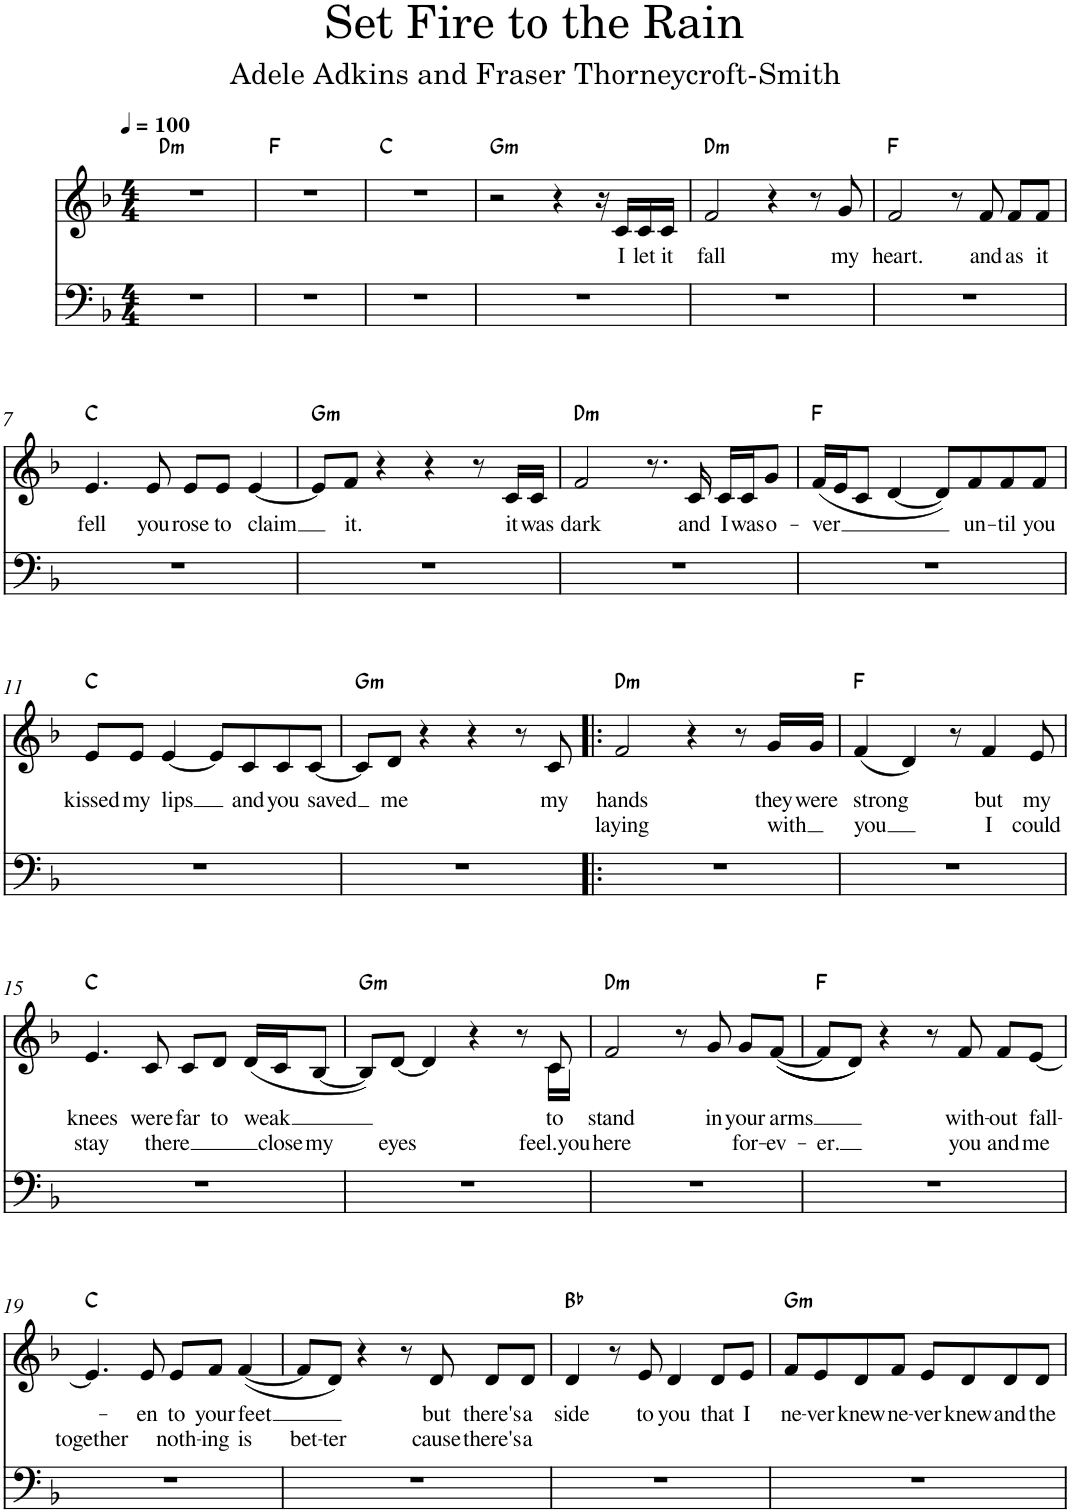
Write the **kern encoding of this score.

**kern	**kern	**text	**text	**harte
*part2	*part1	*part1	*part1	*part1
*staff2	*staff1	*staff1	*staff1	*
*I"Piano	*I"Voice	*	*	*
*I'Pno	*	*	*	*
*clefF4	*clefG2	*	*	*
*k[b-]	*k[b-]	*	*	*
*M4/4	*M4/4	*	*	*
*MM100	*MM100	*	*	*
=1	=1	=1	=1	=1
!	!	!	!	!LO:H:kt=m
1r	1r	.	.	D:min
=2	=2	=2	=2	=2
1r	1r	.	.	F:maj
=3	=3	=3	=3	=3
1r	1r	.	.	C:maj
=4	=4	=4	=4	=4
!	!	!	!	!LO:H:kt=m
1r	2r	.	.	G:min
.	4r	.	.	.
.	16r	.	.	.
!	!	!LO:LY:b	!	!
.	16c/LL	I	.	.
!	!	!LO:LY:b	!	!
.	16c/	let	.	.
!	!	!LO:LY:b	!	!
.	16c/JJ	it	.	.
=5	=5	=5	=5	=5
!	!	!LO:LY:b	!	!LO:H:kt=m
1r	2f/	fall	.	D:min
.	4r	.	.	.
.	8r	.	.	.
!	!	!LO:LY:b	!	!
.	8g/	my	.	.
=6	=6	=6	=6	=6
!	!	!LO:LY:b	!	!
1r	2f/	heart.	.	F:maj
.	8r	.	.	.
!	!	!LO:LY:b	!	!
.	8f/	and	.	.
!	!	!LO:LY:b	!	!
.	8f/L	as	.	.
!	!	!LO:LY:b	!	!
.	8f/J	it	.	.
!!LO:LB:g=z
=7	=7	=7	=7	=7
!	!	!LO:LY:b	!	!
1r	4.e/	fell	.	C:maj
!	!	!LO:LY:b	!	!
.	8e/	you	.	.
!	!	!LO:LY:b	!	!
.	8e/L	rose	.	.
!	!	!LO:LY:b	!	!
.	8e/J	to	.	.
!	!	!LO:LY:b	!	!
.	[4e/	claim	.	.
=8	=8	=8	=8	=8
!	!	!	!	!LO:H:kt=m
1r	8e/L]	.	.	G:min
!	!	!LO:LY:b	!	!
.	8f/J	it.	.	.
.	4r	.	.	.
.	4r	.	.	.
.	8r	.	.	.
!	!	!LO:LY:b	!	!
.	16c/LL	it	.	.
!	!	!LO:LY:b	!	!
.	16c/JJ	was	.	.
=9	=9	=9	=9	=9
!	!	!LO:LY:b	!	!LO:H:kt=m
1r	2f/	dark	.	D:min
.	8.r	.	.	.
!	!	!LO:LY:b	!	!
.	16c/	and	.	.
!	!	!LO:LY:b	!	!
.	16c/LL	I	.	.
!	!	!LO:LY:b	!	!
.	16c/J	was	.	.
!	!	!LO:LY:b	!	!
.	8g/J	o-	.	.
=10	=10	=10	=10	=10
!	!	!LO:LY:b	!	!
1r	(16f/LL	-ver	.	F:maj
.	16e/J	.	.	.
.	8c/J	.	.	.
.	[4d/	.	.	.
.	8d/L])	.	.	.
!	!	!LO:LY:b	!	!
.	8f/	un-	.	.
!	!	!LO:LY:b	!	!
.	8f/	-til	.	.
!	!	!LO:LY:b	!	!
.	8f/J	you	.	.
!!LO:LB:g=z
=11	=11	=11	=11	=11
!	!	!LO:LY:b	!	!
1r	8e/L	kissed	.	C:maj
!	!	!LO:LY:b	!	!
.	8e/J	my	.	.
!	!	!LO:LY:b	!	!
.	[4e/	lips	.	.
.	8e/L]	.	.	.
!	!	!LO:LY:b	!	!
.	8c/	and	.	.
!	!	!LO:LY:b	!	!
.	8c/	you	.	.
!	!	!LO:LY:b	!	!
.	[8c/J	saved	.	.
=12	=12	=12	=12	=12
!	!	!	!	!LO:H:kt=m
1r	8c/L]	.	.	G:min
!	!	!LO:LY:b	!	!
.	8d/J	me	.	.
.	4r	.	.	.
.	4r	.	.	.
.	8r	.	.	.
!	!	!LO:LY:b	!	!
.	8c/	my	.	.
=13!|:	=13!|:	=13!|:	=13!|:	=13!|:
!	!	!LO:LY:b	!LO:LY:b	!LO:H:kt=m
1r	2f/	hands	laying	D:min
.	4r	.	.	.
.	8r	.	.	.
!	!	!LO:LY:b	!LO:LY:b	!
.	16g/LL	they	with	.
!	!	!LO:LY:b	!	!
.	16g/JJ	were	.	.
=14	=14	=14	=14	=14
!	!	!LO:LY:b	!LO:LY:b	!
1r	(4f/	strong	you	F:maj
.	4d/)	.	.	.
.	8r	.	.	.
!	!	!LO:LY:b	!LO:LY:b	!
.	4f/	but	I	.
!	!	!LO:LY:b	!LO:LY:b	!
.	8e/	my	could	.
!!LO:LB:g=z
=15	=15	=15	=15	=15
!	!	!LO:LY:b	!LO:LY:b	!
1r	4.e/	knees	stay	C:maj
!	!	!LO:LY:b	!LO:LY:b	!
.	8c/	were	there	.
!	!	!LO:LY:b	!	!
.	8c/L	far	.	.
!	!	!LO:LY:b	!	!
.	8d/J	to	.	.
!	!	!LO:LY:b	!	!
.	(16d/LL	weak	.	.
!	!	!	!LO:LY:b	!
.	16c/J	.	close	.
!	!	!	!LO:LY:b	!
.	[8B-/J	.	my	.
=16	=16	=16	=16	=16
*	*^	*	*	*
!	!	!	!	!	!LO:H:kt=m
1r	8B-/L])	2..ryy	.	.	G:min
!	!	!	!	!LO:LY:b	!
.	[8d/J	.	.	eyes	.
.	4d/]	.	.	.	.
.	4r	.	.	.	.
.	8r	.	.	.	.
!	!	!	!LO:LY:b	!LO:LY:b	!
.	8c/	16c\LL	to	feel.you	.
.	.	16c\JJ	.	.	.
=17	=17	=17	=17	=17	=17
!	!	!	!LO:LY:b	!LO:LY:b	!LO:H:kt=m
*	*v	*v	*	*	*
1r	2f/	stand	here	D:min
.	8r	.	.	.
!	!	!LO:LY:b	!	!
.	8g/	in	.	.
!	!	!LO:LY:b	!LO:LY:b	!
.	8g/L	your	for-	.
!	!	!LO:LY:b	!LO:LY:b	!
.	(([8f/J	arms	-ev-	.
=18	=18	=18	=18	=18
!	!	!	!LO:LY:b	!
1r	8f/L]	.	-er.	F:maj
.	8d/J))	.	.	.
.	4r	.	.	.
.	8r	.	.	.
!	!	!LO:LY:b	!LO:LY:b	!
.	8f/	with-	you	.
!	!	!LO:LY:b	!LO:LY:b	!
.	8f/L	-out	and	.
!	!	!LO:LY:b	!LO:LY:b	!
.	[8e/J	fall-	me	.
!!LO:LB:g=z
=19	=19	=19	=19	=19
!	!	!	!LO:LY:b	!
1r	4.e/]	.	together	C:maj
!	!	!LO:LY:b	!	!
.	8e/	-en	.	.
!	!	!LO:LY:b	!LO:LY:b	!
.	8e/L	to	noth-	.
!	!	!LO:LY:b	!LO:LY:b	!
.	8f/J	your	-ing	.
!	!	!LO:LY:b	!LO:LY:b	!
.	([4f/	feet	is	.
=20	=20	=20	=20	=20
!	!	!	!LO:LY:b	!
1r	8f/L]	.	bet-	.
!	!	!	!LO:LY:b	!
.	8d/J)	.	-ter	.
.	4r	.	.	.
.	8r	.	.	.
!	!	!LO:LY:b	!LO:LY:b	!
.	8d/	but	cause	.
!	!	!LO:LY:b	!LO:LY:b	!
.	8d/L	there's	there's	.
!	!	!LO:LY:b	!LO:LY:b	!
.	8d/J	a	a	.
=21	=21	=21	=21	=21
!	!	!LO:LY:b	!	!
1r	4d/	side	.	Bb:maj
.	8r	.	.	.
!	!	!LO:LY:b	!	!
.	8e/	to	.	.
!	!	!LO:LY:b	!	!
.	4d/	you	.	.
!	!	!LO:LY:b	!	!
.	8d/L	that	.	.
!	!	!LO:LY:b	!	!
.	8e/J	I	.	.
=22	=22	=22	=22	=22
!	!	!LO:LY:b	!	!LO:H:kt=m
1r	8f/L	ne-	.	G:min
!	!	!LO:LY:b	!	!
.	8e/	-ver	.	.
!	!	!LO:LY:b	!	!
.	8d/	knew	.	.
!	!	!LO:LY:b	!	!
.	8f/J	ne-	.	.
!	!	!LO:LY:b	!	!
.	8e/L	-ver	.	.
!	!	!LO:LY:b	!	!
.	8d/	knew	.	.
!	!	!LO:LY:b	!	!
.	8d/	and	.	.
!	!	!LO:LY:b	!	!
.	8d/J	the	.	.
=	=	=	=	=
*-	*-	*-	*-	*-
